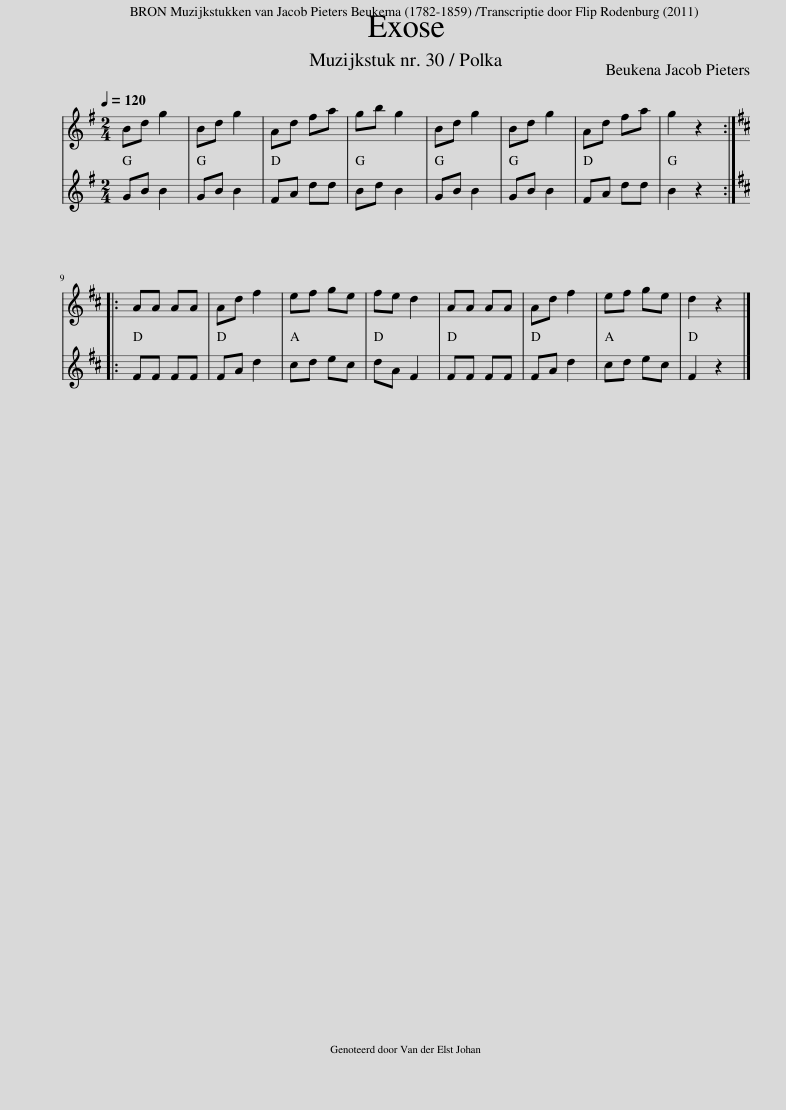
X:1
%%score { 1 | 2 }
L:1/8
Q:1/4=120
M:2/4
I:linebreak $
K:G
V:1 treble
V:2 treble
V:1
 Bd g2 | Bd g2 | Ad fa | gb g2 | Bd g2 | %5
 Bd g2 | Ad fa | g2 z2 ::$[K:D] AA AA | Ad f2 | %10
 ef ge | fe d2 | AA AA | Ad f2 | ef ge | %15
 d2 z2 |] %16
V:2
 GB B2 | GB B2 | FA dd | Bd B2 | GB B2 | %5
 GB B2 | FA dd | B2 z2 ::$[K:D] FF FF | FA d2 | %10
 cd ec | dA F2 | FF FF | FA d2 | cd ec | %15
 F2 z2 |] %16
